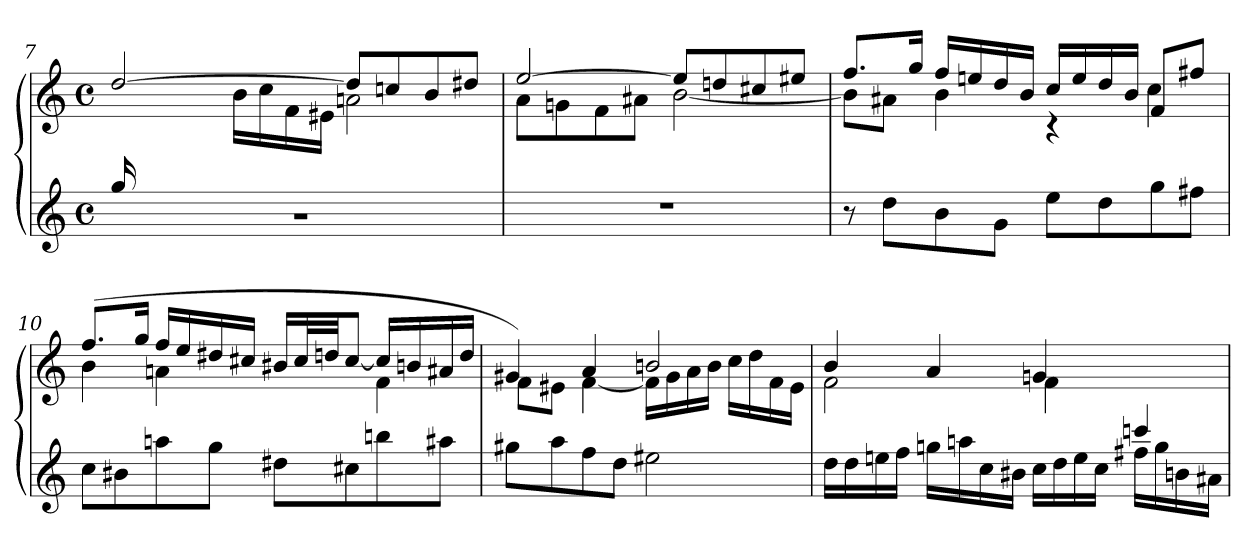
**kern	**kern
*part1	*part1
*staff2	*staff1
!!LO:LB:g=z
*M4/4	*M4/4
*met(c)	*met(c)
=7	=7
*^	*^
16gg/LL	1r	[>2dd/	16ryy
2...ryy	.	.	16f\
.	.	.	16g#X\
.	.	.	16a#X\JJ
.	.	.	16b\LL
.	.	.	16cc\
.	.	.	16f\
.	.	.	16e#X\JJ
.	.	8dd/L]	2an\
.	.	8ccn/	.
.	.	8b/	.
.	.	8dd#X/J	.
*v	*v	*	*
=8	=8	=8
1r	[>2ee/	8a\L
.	.	8gn\
.	.	8f\
.	.	8a#X\J
.	8ee/L]	[<2b\
.	8ddn/	.
.	8cc#X/	.
.	8ee#X/J	.
=9	=9	=9
8r	8.ff/L	8b\L]
8dd\L	.	8a#X\J
.	16gg/Jk	.
8b\	16ff/LL	4b\
.	16een/	.
8g\J	16dd/	.
.	16b/JJ	.
8ee\L	16cc/LL	4r
.	16ee/	.
8dd\	16dd/	.
.	16b/JJ	.
8gg\	8f/L	4cc\
8ff#X\J	8ff#/J	.
!!LO:LB:g=z	!!
=10	=10	=10
8cc\L	(>8.ff/L	4b\
8b#X\	.	.
.	16gg/Jk	.
8aan\	16ff/LL	4an\
.	16ee/	.
8gg\J	16dd#X/	.
.	16cc#X/JJ	.
8dd#\L	16b#/LL	4ryy
.	32cc#/L	.
.	32ddn/JJ	.
8cc#X\	[>8cc#/J	.
8bbn\	16cc#/LL]	(<4f\
.	16b/	.
8aa#X\J	16a#/	.
.	16dd/JJ	.
=11	=11	=11
8gg#X\L	4g#X/)	8f\L
8aa\	.	8e#X\J
8ff\	4a/	[<4f\
8dd\J	.	.
2ee#X\	2bn/	16f\LL]
.	.	16g#\
.	.	16a\
.	.	16b\JJ
.	.	16cc\LL
.	.	16dd\
.	.	16f\
.	.	16e#\JJ
=12	=12	=12
*^	*	*
2.ryy	16dd\LL	4b/	2f\
.	16dd\	.	.
.	16een\	.	.
.	16ff\JJ	.	.
.	16ggn\LL	4a/	.
.	16aan\	.	.
.	16cc\	.	.
.	16b#X\JJ	.	.
.	16cc\LL	(4gn/	4f\
.	16dd\	.	.
.	16ee\	.	.
.	16cc\JJ	.	.
4cccn/	16ff#X\LL	4ryy	4ryy
.	16gg\	.	.
.	16bn\	.	.
.	16a#X\JJ	.	.
*v	*v	*	*
*	*v	*v
=	=
*-	*-
